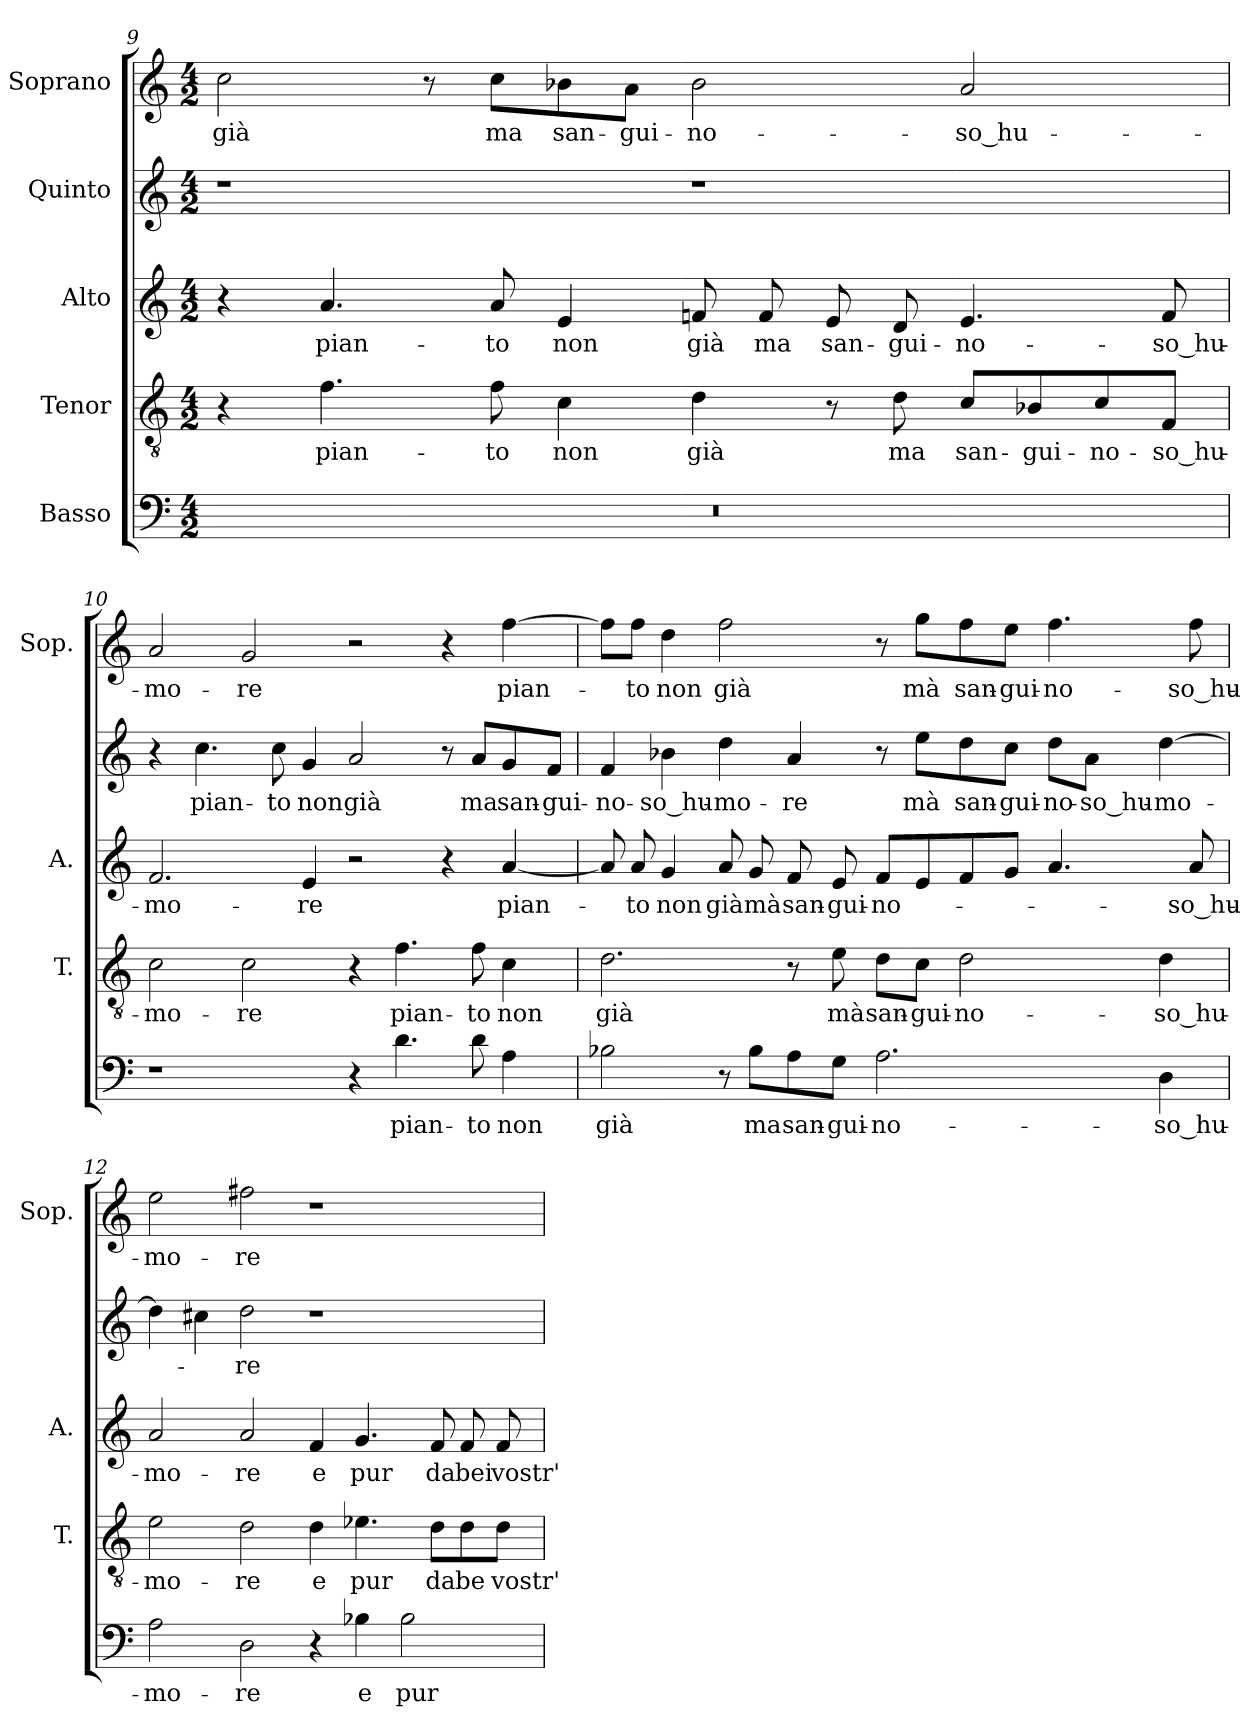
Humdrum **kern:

**kern	**text	**kern	**text	**kern	**text	**kern	**text	**kern	**text
*part5	*part5	*part4	*part4	*part3	*part3	*part2	*part2	*part1	*part1
*staff5	*staff5	*staff4	*staff4	*staff3	*staff3	*staff2	*staff2	*staff1	*staff1
*I"Basso	*	*I"Tenor	*	*I"Alto	*	*I"Quinto	*	*I"Soprano	*
*	*	*I'T.	*	*I'A.	*	*	*	*I'Sop.	*
*clefF4	*	*clefGv2	*	*clefG2	*	*clefG2	*	*clefG2	*
*	*	*ITrd7c12	*	*	*	*	*	*	*
*k[]	*	*k[]	*	*k[]	*	*k[]	*	*k[]	*
*C:	*	*C:	*	*C:	*	*C:	*	*C:	*
*M4/2	*	*M4/2	*	*M4/2	*	*M4/2	*	*M4/2	*
=9	=9	=9	=9	=9	=9	=9	=9	=9	=9
!LO:N:vis=1	!	!	!	!	!	!	!	!	!
!	!	!	!	!	!	!	!	!	!LO:LY:b:color=#000000
0r	.	4r	.	4r	.	1r	.	2cci\	già
!	!	!	!LO:LY:b:color=#000000	!	!	!	!	!	!
!	!	!	!	!	!LO:LY:b:color=#000000	!	!	!	!
.	.	4.Fi\	pian-	4.ai/	pian-	.	.	.	.
.	.	.	.	.	.	.	.	8r	.
!	!	!	!LO:LY:b:color=#000000	!	!	!	!	!	!
!	!	!	!	!	!LO:LY:b:color=#000000	!	!	!	!
!	!	!	!	!	!	!	!	!	!LO:LY:b:color=#000000
.	.	8Fi\	-to	8ai/	-to	.	.	8cci\L	ma
!	!	!	!LO:LY:b:color=#000000	!	!	!	!	!	!
!	!	!	!	!	!LO:LY:b:color=#000000	!	!	!	!
!	!	!	!	!	!	!	!	!	!LO:LY:b:color=#000000
.	.	4Ci\	non	4ei/	non	.	.	8b-Xi\	san-
!	!	!	!	!	!	!	!	!	!LO:LY:b:color=#000000
.	.	.	.	.	.	.	.	8ai\J	-gui-
!	!	!	!LO:LY:b:color=#000000	!	!	!	!	!	!
!	!	!	!	!	!LO:LY:b:color=#000000	!	!	!	!
!	!	!	!	!	!	!	!	!	!LO:LY:b:color=#000000
.	.	4Di\	già	8fni/	già	1r	.	2b-i\	-no-
!	!	!	!	!	!LO:LY:b:color=#000000	!	!	!	!
.	.	.	.	8fi/	ma	.	.	.	.
!	!	!	!	!	!LO:LY:b:color=#000000	!	!	!	!
.	.	8r	.	8ei/	san-	.	.	.	.
!	!	!	!LO:LY:b:color=#000000	!	!	!	!	!	!
!	!	!	!	!	!LO:LY:b:color=#000000	!	!	!	!
.	.	8Di\	ma	8di/	-gui-	.	.	.	.
!	!	!	!LO:LY:b:color=#000000	!	!	!	!	!	!
!	!	!	!	!	!LO:LY:b:color=#000000	!	!	!	!
!	!	!	!	!	!	!	!	!	!LO:LY:b:color=#000000
.	.	8Ci/L	san-	4.ei/	-no-	.	.	2ai/	-so_hu-
!	!	!	!LO:LY:b:color=#000000	!	!	!	!	!	!
.	.	8BB-Xi/	-gui-	.	.	.	.	.	.
!	!	!	!LO:LY:b:color=#000000	!	!	!	!	!	!
.	.	8Ci/	-no-	.	.	.	.	.	.
!	!	!	!LO:LY:b:color=#000000	!	!	!	!	!	!
!	!	!	!	!	!LO:LY:b:color=#000000	!	!	!	!
.	.	8FFi/J	-so_hu-	8fi/	-so_hu-	.	.	.	.
=10	=10	=10	=10	=10	=10	=10	=10	=10	=10
!	!	!	!LO:LY:b:color=#000000	!	!	!	!	!	!
!	!	!	!	!	!LO:LY:b:color=#000000	!	!	!	!
!	!	!	!	!	!	!	!	!	!LO:LY:b:color=#000000
1r	.	2Ci\	-mo-	2.fi/	-mo-	4r	.	2ai/	-mo-
!	!	!	!	!	!	!	!LO:LY:b:color=#000000	!	!
.	.	.	.	.	.	4.cci\	pian-	.	.
!	!	!	!LO:LY:b:color=#000000	!	!	!	!	!	!
!	!	!	!	!	!	!	!	!	!LO:LY:b:color=#000000
.	.	2Ci\	-re	.	.	.	.	2gi/	-re
!	!	!	!	!	!	!	!LO:LY:b:color=#000000	!	!
.	.	.	.	.	.	8cci\	-to	.	.
!	!	!	!	!	!LO:LY:b:color=#000000	!	!	!	!
!	!	!	!	!	!	!	!LO:LY:b:color=#000000	!	!
.	.	.	.	4ei/	-re	4gi/	non	.	.
!	!	!	!	!	!	!	!LO:LY:b:color=#000000	!	!
4r	.	4r	.	2r	.	2ai/	già	2r	.
!	!LO:LY:b:color=#000000	!	!	!	!	!	!	!	!
!	!	!	!LO:LY:b:color=#000000	!	!	!	!	!	!
4.di\	pian-	4.Fi\	pian-	.	.	.	.	.	.
.	.	.	.	4r	.	8r	.	4r	.
!	!LO:LY:b:color=#000000	!	!	!	!	!	!	!	!
!	!	!	!LO:LY:b:color=#000000	!	!	!	!	!	!
!	!	!	!	!	!	!	!LO:LY:b:color=#000000	!	!
8di\	-to	8Fi\	-to	.	.	8ai/L	ma	.	.
!	!LO:LY:b:color=#000000	!	!	!	!	!	!	!	!
!	!	!	!LO:LY:b:color=#000000	!	!	!	!	!	!
!	!	!	!	!	!LO:LY:b:color=#000000	!	!	!	!
!	!	!	!	!	!	!	!LO:LY:b:color=#000000	!	!
!	!	!	!	!	!	!	!	!	!LO:LY:b:color=#000000
4Ai\	non	4Ci\	non	[<4ai/	pian-	8gi/	san-	[>4ffi\	pian-
!	!	!	!	!	!	!	!LO:LY:b:color=#000000	!	!
.	.	.	.	.	.	8fi/J	-gui-	.	.
!!LO:PB:g=z
=11	=11	=11	=11	=11	=11	=11	=11	=11	=11
!	!LO:LY:b:color=#000000	!	!	!	!	!	!	!	!
!	!	!	!LO:LY:b:color=#000000	!	!	!	!	!	!
!	!	!	!	!	!	!	!LO:LY:b:color=#000000	!	!
2B-Xi\	già	2.Di\	già	8ai/]	.	4fi/	-no-	8ffi\L]	.
!	!	!	!	!	!LO:LY:b:color=#000000	!	!	!	!
!	!	!	!	!	!	!	!	!	!LO:LY:b:color=#000000
.	.	.	.	8ai/	-to	.	.	8ffi\J	-to
!	!	!	!	!	!LO:LY:b:color=#000000	!	!	!	!
!	!	!	!	!	!	!	!LO:LY:b:color=#000000	!	!
!	!	!	!	!	!	!	!	!	!LO:LY:b:color=#000000
.	.	.	.	4gi/	non	4b-Xi\	-so_hu-	4ddi\	non
!	!	!	!	!	!LO:LY:b:color=#000000	!	!	!	!
!	!	!	!	!	!	!	!LO:LY:b:color=#000000	!	!
!	!	!	!	!	!	!	!	!	!LO:LY:b:color=#000000
8r	.	.	.	8ai/	già	4ddi\	-mo-	2ffi\	già
!	!LO:LY:b:color=#000000	!	!	!	!	!	!	!	!
!	!	!	!	!	!LO:LY:b:color=#000000	!	!	!	!
8B-i\L	ma	.	.	8gi/	mà	.	.	.	.
!	!LO:LY:b:color=#000000	!	!	!	!	!	!	!	!
!	!	!	!	!	!LO:LY:b:color=#000000	!	!	!	!
!	!	!	!	!	!	!	!LO:LY:b:color=#000000	!	!
8Ai\	san-	8r	.	8fi/	san-	4ai/	-re	.	.
!	!LO:LY:b:color=#000000	!	!	!	!	!	!	!	!
!	!	!	!LO:LY:b:color=#000000	!	!	!	!	!	!
!	!	!	!	!	!LO:LY:b:color=#000000	!	!	!	!
8Gi\J	-gui-	8Ei\	mà	8ei/	-gui-	.	.	.	.
!	!LO:LY:b:color=#000000	!	!	!	!	!	!	!	!
!	!	!	!LO:LY:b:color=#000000	!	!	!	!	!	!
!	!	!	!	!	!LO:LY:b:color=#000000	!	!	!	!
2.Ai\	-no-	8Di\L	san-	8fi/L	-no-	8r	.	8r	.
!	!	!	!LO:LY:b:color=#000000	!	!	!	!	!	!
!	!	!	!	!	!	!	!LO:LY:b:color=#000000	!	!
!	!	!	!	!	!	!	!	!	!LO:LY:b:color=#000000
.	.	8Ci\J	-gui-	8ei/	.	8eei\L	mà	8ggi\L	mà
!	!	!	!LO:LY:b:color=#000000	!	!	!	!	!	!
!	!	!	!	!	!	!	!LO:LY:b:color=#000000	!	!
!	!	!	!	!	!	!	!	!	!LO:LY:b:color=#000000
.	.	2Di\	-no-	8fi/	.	8ddi\	san-	8ffi\	san-
!	!	!	!	!	!	!	!LO:LY:b:color=#000000	!	!
!	!	!	!	!	!	!	!	!	!LO:LY:b:color=#000000
.	.	.	.	8gi/J	.	8cci\J	-gui-	8eei\J	-gui-
!	!	!	!	!	!	!	!LO:LY:b:color=#000000	!	!
!	!	!	!	!	!	!	!	!	!LO:LY:b:color=#000000
.	.	.	.	4.ai/	.	8ddi\L	-no-	4.ffi\	-no-
!	!	!	!	!	!	!	!LO:LY:b:color=#000000	!	!
.	.	.	.	.	.	8ai\J	-so_hu-	.	.
!	!LO:LY:b:color=#000000	!	!	!	!	!	!	!	!
!	!	!	!LO:LY:b:color=#000000	!	!	!	!	!	!
!	!	!	!	!	!	!	!LO:LY:b:color=#000000	!	!
4Di\	-so_hu-	4Di\	-so_hu-	.	.	[>4ddi\	-mo-	.	.
!	!	!	!	!	!LO:LY:b:color=#000000	!	!	!	!
!	!	!	!	!	!	!	!	!	!LO:LY:b:color=#000000
.	.	.	.	8ai/	-so_hu-	.	.	8ffi\	-so_hu-
=12	=12	=12	=12	=12	=12	=12	=12	=12	=12
!	!LO:LY:b:color=#000000	!	!	!	!	!	!	!	!
!	!	!	!LO:LY:b:color=#000000	!	!	!	!	!	!
!	!	!	!	!	!LO:LY:b:color=#000000	!	!	!	!
!	!	!	!	!	!	!	!	!	!LO:LY:b:color=#000000
2Ai\	-mo-	2Ei\	-mo-	2ai/	-mo-	4ddi\]	.	2eei\	-mo-
.	.	.	.	.	.	4cc#Xi\	.	.	.
!	!LO:LY:b:color=#000000	!	!	!	!	!	!	!	!
!	!	!	!LO:LY:b:color=#000000	!	!	!	!	!	!
!	!	!	!	!	!LO:LY:b:color=#000000	!	!	!	!
!	!	!	!	!	!	!	!LO:LY:b:color=#000000	!	!
!	!	!	!	!	!	!	!	!	!LO:LY:b:color=#000000
2Di\	-re	2Di\	-re	2ai/	-re	2ddi\	-re	2ff#Xi\	-re
!	!	!	!LO:LY:b:color=#000000	!	!	!	!	!	!
!	!	!	!	!	!LO:LY:b:color=#000000	!	!	!	!
4r	.	4Di\	e	4fi/	e	1r	.	1r	.
!	!LO:LY:b:color=#000000	!	!	!	!	!	!	!	!
!	!	!	!LO:LY:b:color=#000000	!	!	!	!	!	!
!	!	!	!	!	!LO:LY:b:color=#000000	!	!	!	!
4B-Xi\	e	4.E-Xi\	pur	4.gi/	pur	.	.	.	.
!	!LO:LY:b:color=#000000	!	!	!	!	!	!	!	!
2B-i\	pur	.	.	.	.	.	.	.	.
!	!	!	!LO:LY:b:color=#000000	!	!	!	!	!	!
!	!	!	!	!	!LO:LY:b:color=#000000	!	!	!	!
.	.	8Di\L	da	8fi/	da	.	.	.	.
!	!	!	!LO:LY:b:color=#000000	!	!	!	!	!	!
!	!	!	!	!	!LO:LY:b:color=#000000	!	!	!	!
.	.	8Di\	be	8fi/	bei	.	.	.	.
!	!	!	!LO:LY:b:color=#000000	!	!	!	!	!	!
!	!	!	!	!	!LO:LY:b:color=#000000	!	!	!	!
.	.	8Di\J	vostr'	8fi/	vostr'	.	.	.	.
=	=	=	=	=	=	=	=	=	=
*-	*-	*-	*-	*-	*-	*-	*-	*-	*-
